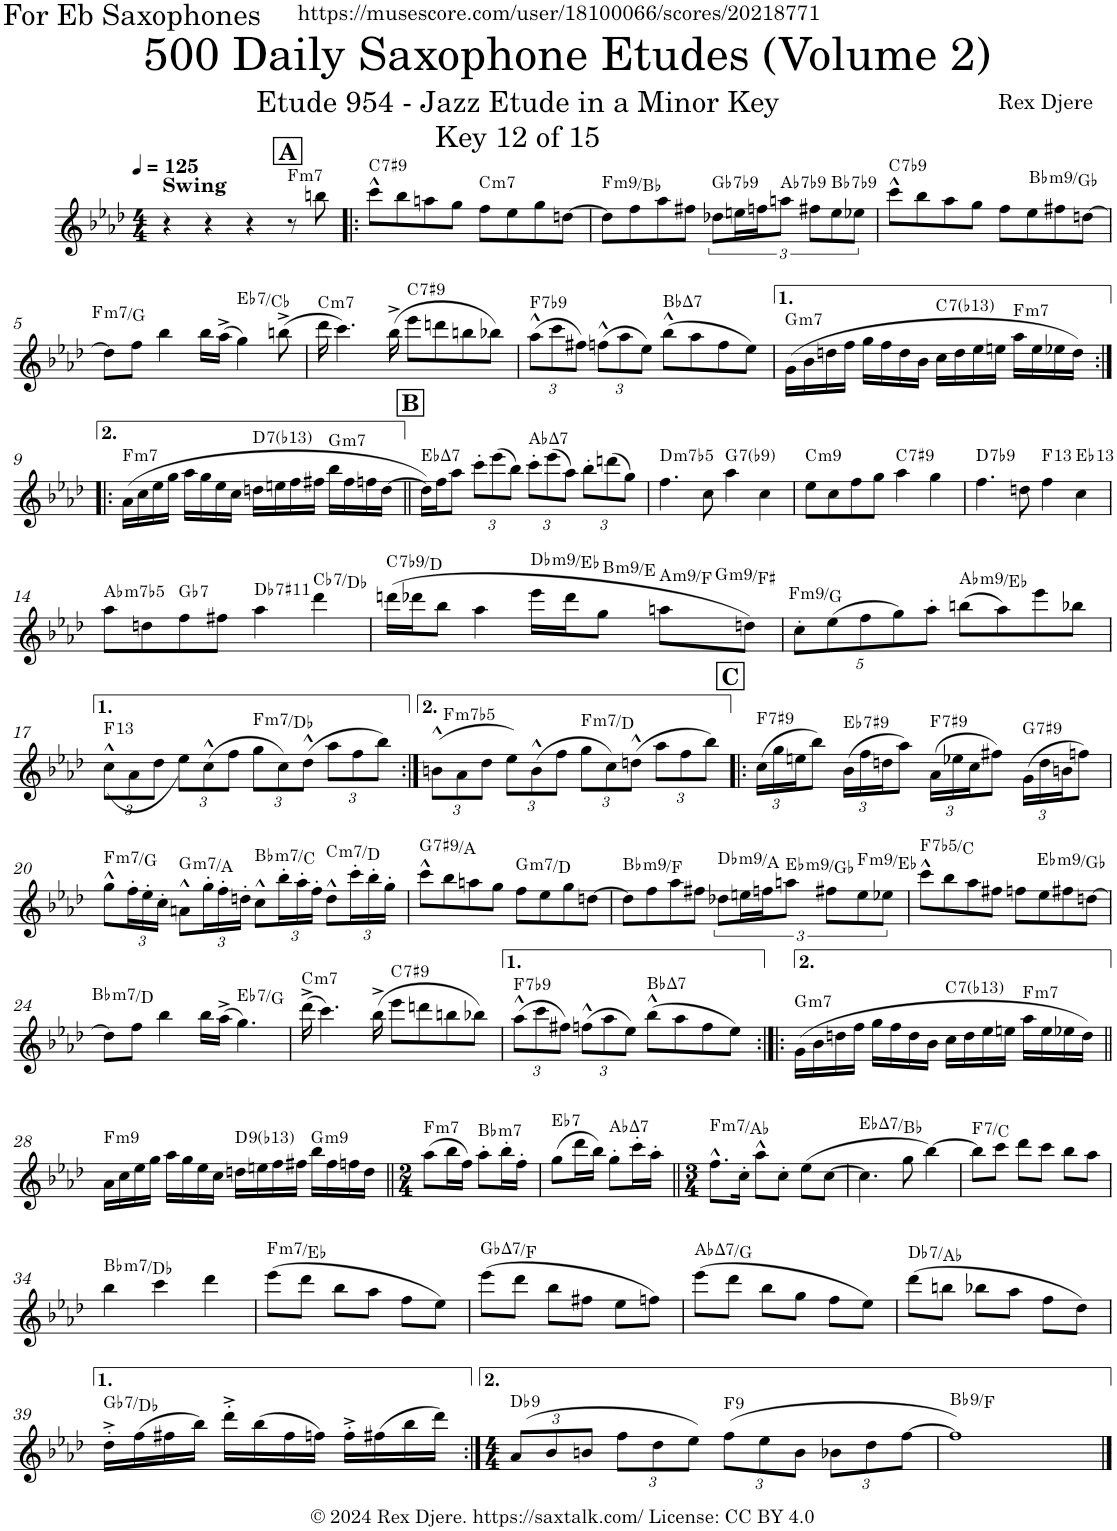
**kern	**harte
*part1	*part1
*staff1	*
*I"Alto Saxophone	*
*I'A. Sax.	*
*clefG2	*
*Trd5c9	*
*k[b-e-a-d-]	*
*M4/4	*
*MM125	*
!!LO:REH:place=s1:a:B:cj:fs=14:t=A:qo=3
=1	=1
!LO:TX:a:B:t=Swing	!
4r	.
4r	.
4r	.
!	!LO:H:kt=m7
8r	F:min7
8bbn\	.
=2!|:	=2!|:
!	!LO:H:kt=7
8ccc^^\L	C:7(#9)
8bb-\	.
8aan\	.
8gg\J	.
!	!LO:H:kt=m7
8ff\L	C:min7
8ee-\	.
8gg\	.
[8ddn\J	.
=3	=3
!	!LO:H:kt=m9
8dd\L]	F:min9/4
8ff\	.
8aa-\	.
8ff#X\J	.
!	!LO:H:kt=7
12dd-X\L	Gb:7(b9)
24een\L	.
24ffn\J	.
!	!LO:H:kt=7
12aan\J	Ab:7(b9)
12ff#X\L	.
!	!LO:H:kt=7
12ee\	Bb:7(b9)
12ee-X\J	.
=4	=4
!	!LO:H:kt=7
8ccc^^\L	C:7(b9)
8bb-\	.
8aa-\	.
8gg\J	.
8ff\L	.
8ee-\	.
!	!LO:H:kt=m9
8ff#X\	Bb:min9/b6
[8ddn\J	.
!!LO:LB:g=z
=5	=5
!	!LO:H:kt=m7
8dd\L]	F:min7/2
8ff\J	.
4bb-\	.
16bb-\LL	.
(16aa-^\JJ	.
!	!LO:H:kt=7
4gg\)	Eb:7/b6
(8bbn^\	.
=6	=6
!	!LO:H:kt=m7
16ddd-\	C:min7
4.ccc\)	.
(16bb-^\	.
!	!LO:H:kt=7
8eee-\L	C:7(#9)
8dddn\	.
8bbn\	.
8bb-X\J)	.
=7	=7
*Xbrackettup	*
!	!LO:H:kt=7
(12aa-^^\L	F:7(b9)
12ccc\	.
12ff#X\J)	.
(12ffn^^\L	.
12aa-\	.
12ee-\J)	.
!	!LO:H:kt=7
(8bb-^^\L	Bb:maj7
8aa-\	.
8ff\	.
8ee-\J)	.
=8	=8
!	!LO:H:kt=m7
(16g\LL	G:min7
16b-\	.
16ddn\	.
16ff\JJ	.
16gg\LL	.
16ff\	.
16dd\	.
16b-\JJ	.
!	!LO:H:kt=7
16cc\LL	C:7(b13)
16dd\	.
16ee-\	.
16een\JJ	.
!	!LO:H:kt=m7
16aa-\LL	F:min7
16ee\	.
16ee-X\	.
16dd\JJ)	.
!!LO:LB:g=z
=9:|!|:	=9:|!|:
!	!LO:H:kt=m7
(16a-\LL	F:min7
16cc\	.
16ee-\	.
16gg\JJ	.
16aa-\LL	.
16gg\	.
16ee-\	.
16cc\JJ	.
!	!LO:H:kt=7
16ddn\LL	D:7(b13)
16een\	.
16ff\	.
16ff#X\JJ	.
!	!LO:H:kt=m7
16bb-\LL	G:min7
16ff#\	.
16ffn\	.
[16dd\JJ	.
!!LO:REH:place=s1:a:B:cj:fs=14:t=B
=10||	=10||
!	!LO:H:kt=7
16dd\LL])	Eb:maj7
16ff\J	.
8aa-\J	.
12ccc'\L	.
(12eee-\	.
12bb-\J)	.
!	!LO:H:kt=7
12ccc'\L	Ab:maj7
(12eee-\	.
12aa-\J)	.
12bb-'\L	.
(12dddn\	.
12gg\J)	.
=11	=11
!	!LO:H:kt=m7b5
4.ff\	D:hdim7
8cc\	.
!	!LO:H:kt=7
4aa-\	G:7(b9)
4cc\	.
=12	=12
!	!LO:H:kt=m9
8ee-\L	C:min9
8cc\	.
8ff\	.
8gg\J	.
!	!LO:H:kt=7
4aa-\	C:7(#9)
4gg\	.
=13	=13
!	!LO:H:kt=7
4.ff\	D:7(b9)
8ddn\	.
!	!LO:H:kt=13
4ff\	F:9(11,13)
!	!LO:H:kt=13
4cc\	Eb:9(11,13)
!!LO:LB:g=z
=14	=14
!	!LO:H:kt=m7b5
8aa-\L	Ab:hdim7
8ddn\	.
!	!LO:H:kt=7
8ff\	Gb:7
8ff#X\J	.
!	!LO:H:kt=7
4aa-\	Db:7(#11)
!	!LO:H:kt=7
4ddd-\	Cb:7/2
=15	=15
!	!LO:H:kt=7
(16dddn\LL	C:7(b9)/2
16ddd-X\J	.
8bb-\J	.
4aa-\	.
!	!LO:H:kt=m9
16eee-\LL	Db:min9/2
16ddd-\J	.
!	!LO:H:kt=m9
8gg\J	B:min9/4
!	!LO:H:kt=m9
8aan\L	A:min9/b6
!	!LO:H:kt=m9
8ddn\J)	G:min9/7
=16	=16
!	!LO:H:kt=m9
10cc'\L	F:min9/2
(10ee-\	.
10ff\	.
10gg\)	.
10aa-'\J	.
!	!LO:H:kt=m9
(8bbn\L	Ab:min9/5
8aa-\)	.
8eee-\	.
8bb-X\J	.
!!LO:LB:g=z
=17	=17
!	!LO:H:kt=13
(<12cc^^\L	F:9(11,13)
12a-\	.
12dd-\J	.
12ee-\L)	.
(12cc^^\	.
12ff\J	.
!	!LO:H:kt=m7
12gg\L	F:min7/b6
12cc\)	.
(12dd-^^\J	.
12aa-\L	.
12ff\	.
12bb-\J)	.
=18:|!	=18:|!
!	!LO:H:kt=m7b5
(>12bn^^\L	F:hdim7
12a-\	.
12dd-\J	.
12ee-\L)	.
(12b^^\	.
12ff\J	.
!	!LO:H:kt=m7
12gg\L	F:min7/6
12cc\)	.
(12ddn^^\J	.
12aa-\L	.
12ff\	.
12bb-\J)	.
!!LO:REH:place=s1:a:B:cj:fs=14:t=C
=19!|:	=19!|:
!	!LO:H:kt=7
(24cc\LL	F:7(#9)
24gg\	.
24een\J	.
8bb-\J)	.
!	!LO:H:kt=7
(24b-\LL	Eb:7(#9)
24ff\	.
24ddn\J	.
8aa-\J)	.
!	!LO:H:kt=7
(24a-\LL	F:7(#9)
24ee-X\	.
24cc\J	.
8ff#X\J)	.
!	!LO:H:kt=7
(24g\LL	G:7(#9)
24dd\	.
24bn\J	.
8ffn\J)	.
!!LO:LB:g=z
=20	=20
!	!LO:H:kt=m7
8gg^^\L	F:min7/2
24ff'\L	.
24ee-'\	.
24cc'\JJ	.
!	!LO:H:kt=m7
8an^^\L	G:min7/2
24gg'\L	.
24ff'\	.
24ddn'\JJ	.
!	!LO:H:kt=m7
8cc^^\L	Bb:min7/2
24bb-'\L	.
24aa-'\	.
24ff'\JJ	.
!	!LO:H:kt=m7
8dd^^\L	C:min7/2
24ccc'\L	.
24bb-'\	.
24gg'\JJ	.
=21	=21
!	!LO:H:kt=7
8ccc^^\L	G:7(#9)/2
8bb-\	.
8aan\	.
8gg\J	.
!	!LO:H:kt=m7
8ff\L	G:min7/5
8ee-\	.
8gg\	.
[8ddn\J	.
=22	=22
!	!LO:H:kt=m9
8dd\L]	Bb:min9/5
8ff\	.
8aa-\	.
8ff#X\J	.
*brackettup	*
!	!LO:H:kt=m9
12dd-X\L	Db:min9/#5
24een\L	.
24ffn\J	.
!	!LO:H:kt=m9
12aan\J	Eb:min9/b3
12ff#X\L	.
!	!LO:H:kt=m9
12ee\	F:min9/b7
12ee-X\J	.
=23	=23
!	!LO:H:kt=7
8ccc^^\L	F:(3,b5,b7)/5
8bb-\	.
8aa-\	.
8ff#X\J	.
8ffn\L	.
8ee-\	.
!	!LO:H:kt=m9
8ff#X\	Eb:min9/b3
[8ddn\J	.
!!LO:LB:g=z
=24	=24
!	!LO:H:kt=m7
8dd\L]	Bb:min7/3
8ff\J	.
4bb-\	.
16bb-\LL	.
(16aa-^\JJ	.
!	!LO:H:kt=7
4.gg\)	Eb:7/3
=25	=25
!	!LO:H:kt=m7
(16ddd-^\	C:min7
4.ccc\)	.
(16bb-^\	.
!	!LO:H:kt=7
8eee-\L	C:7(#9)
8dddn\	.
8bbn\	.
8bb-X\J)	.
=26	=26
*Xbrackettup	*
!	!LO:H:kt=7
(12aa-^^\L	F:7(b9)
12ccc\	.
12ff#X\J)	.
(12ffn^^\L	.
12aa-\	.
12ee-\J)	.
!	!LO:H:kt=7
(8bb-^^\L	Bb:maj7
8aa-\	.
8ff\	.
8ee-\J)	.
=27:|!|:	=27:|!|:
!	!LO:H:kt=m7
(16g\LL	G:min7
16b-\	.
16ddn\	.
16ff\JJ	.
16gg\LL	.
16ff\	.
16dd\	.
16b-\JJ	.
!	!LO:H:kt=7
16cc\LL	C:7(b13)
16dd\	.
16ee-\	.
16een\JJ	.
!	!LO:H:kt=m7
16aa-\LL	F:min7
16ee\	.
16ee-X\	.
16dd\JJ)	.
!!LO:LB:g=z
=28||	=28||
!	!LO:H:kt=m9
16a-\LL	F:min9
16cc\	.
16ee-\	.
16gg\JJ	.
16aa-\LL	.
16gg\	.
16ee-\	.
16cc\JJ	.
!	!LO:H:kt=9
16ddn\LL	D:9(b13)
16een\	.
16ff\	.
16ff#X\JJ	.
!	!LO:H:kt=m9
16bb-\LL	G:min9
16ff#\	.
16ffn\	.
16dd\JJ	.
=29||	=29||
*M2/4	*
!	!LO:H:kt=m7
(8aa-\L	F:min7
16bb-\L	.
16ff\JJ)	.
!	!LO:H:kt=m7
8aa-'\L	Bb:min7
16bb-'\L	.
16ff'\JJ	.
=30	=30
!	!LO:H:kt=7
(8gg\L	Eb:7
16ddd-\L	.
16bb-\JJ)	.
!	!LO:H:kt=7
8gg'\L	Ab:maj7
16ccc'\L	.
16aa-'\JJ	.
=31||	=31||
*M3/4	*
!	!LO:H:kt=m7
8.ff^^\L	F:min7/b3
16cc'\Jk	.
8aa-^^\L	.
8cc'\J	.
(8ee-\L	.
[8cc\J	.
=32	=32
!	!LO:H:kt=7
4.cc\]	Eb:maj7/5
8gg\	.
[4bb-\)	.
=33	=33
!	!LO:H:kt=7
8bb-\L]	F:7/5
8ccc\J	.
8ddd-\L	.
8ccc\J	.
8bb-\L	.
8aa-\J	.
!!LO:LB:g=z
=34	=34
!	!LO:H:kt=m7
4bb-\	Bb:min7/b3
4ccc\	.
4ddd-\	.
=35	=35
!	!LO:H:kt=m7
(8eee-\L	F:min7/b7
8ddd-\J	.
8bb-\L	.
8aa-\J	.
8ff\L	.
8ee-\J)	.
=36	=36
!	!LO:H:kt=7
(8eee-\L	Gb:maj7/7
8ddd-\J	.
8bb-\L	.
8ff#X\J	.
8ee-\L	.
8ffn\J)	.
=37	=37
!	!LO:H:kt=7
(8eee-\L	Ab:maj7/7
8ddd-\J	.
8bb-\L	.
8gg\J	.
8ff\L	.
8ee-\J)	.
=38	=38
!	!LO:H:kt=7
(8ddd-\L	Db:7/5
8bbn\J	.
8bb-X\L	.
8aa-\J	.
8ff\L	.
8dd-\J)	.
!!LO:LB:g=z
=39	=39
!	!LO:H:kt=7
16dd-'^\LL	Gb:7/5
(16ff\	.
16ff#X\	.
16bb-\JJ)	.
16ddd-'^\LL	.
(16bb-\	.
16ff#\	.
16ffn\JJ)	.
16ff'^\LL	.
(16ff#X\	.
16bb-\	.
16ddd-\JJ)	.
=40:|!	=40:|!
*M4/4	*
!	!LO:H:kt=9
(12a-/L	Db:9
12b-/	.
12bn/J	.
12ff\L	.
12dd-\	.
12ee-\J)	.
!	!LO:H:kt=9
(12ff\L	F:9
12ee-\	.
12b\J	.
12b-X\L	.
12dd-\	.
[12ff\J	.
=41	=41
!	!LO:H:kt=9
1ff])	Bb:9/5
==	==
*-	*-
